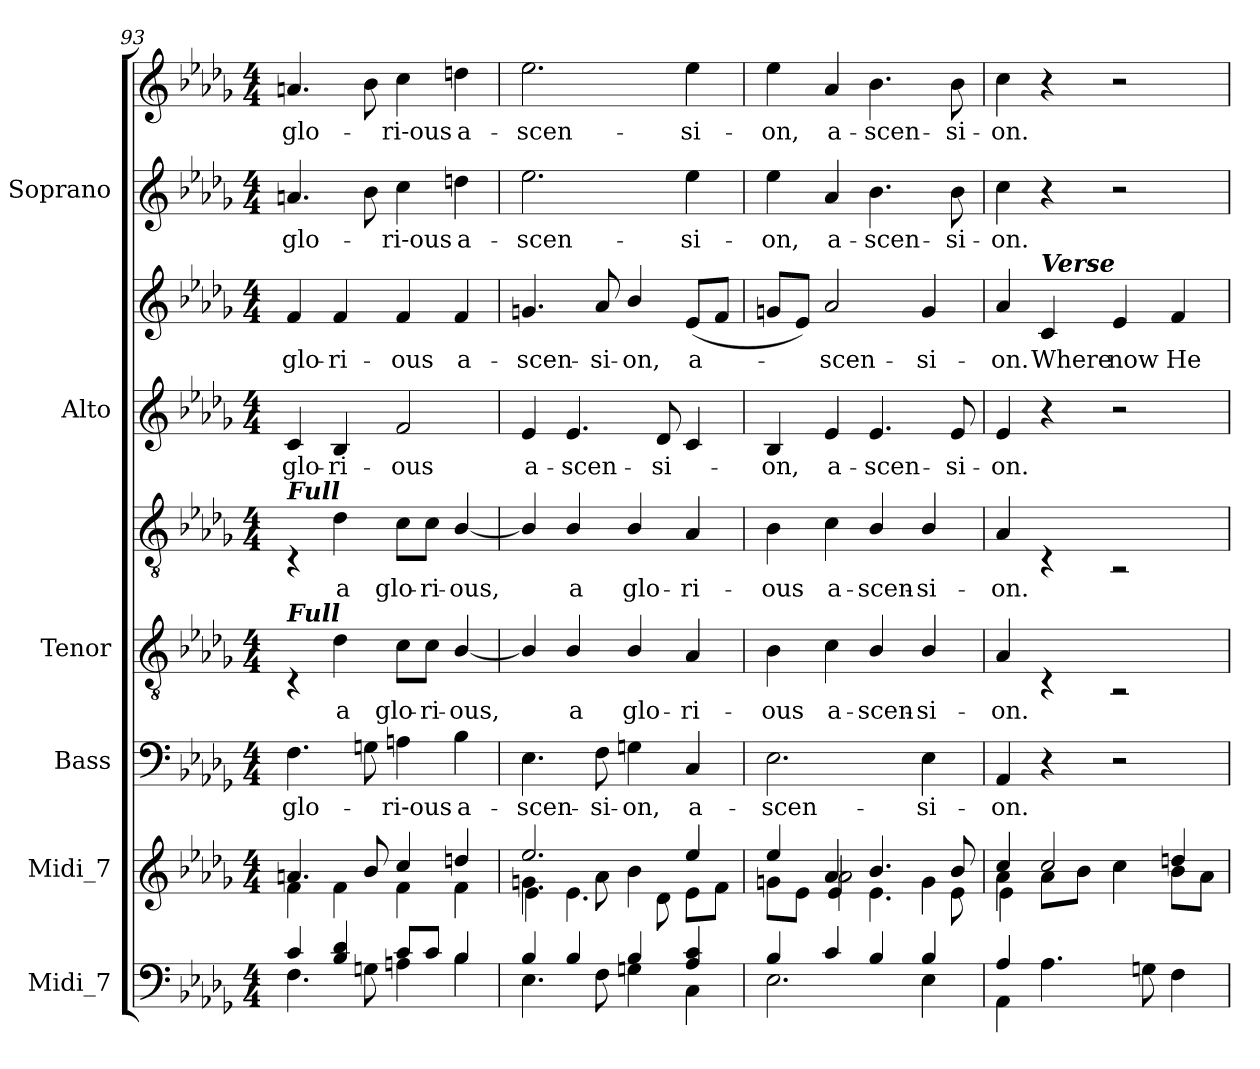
**kern	**kern	**kern	**text	**kern	**text	**kern	**text	**kern	**text	**kern	**text	**kern	**text	**kern	**text
*part6	*part5	*part4	*part4	*part3	*part3	*part3	*part3	*part2	*part2	*part2	*part2	*part1	*part1	*part1	*part1
*staff9	*staff8	*staff7	*staff7	*staff6	*staff6	*staff5	*staff5	*staff4	*staff4	*staff3	*staff3	*staff2	*staff2	*staff1	*staff1
*I"Midi_7	*I"Midi_7	*I"Bass	*	*I"Tenor	*	*	*	*I"Alto	*	*	*	*I"Soprano	*	*	*
*	*	*I'B	*	*I'T	*	*	*	*I'A	*	*	*	*I'S	*	*	*
!!LO:LB:g=z
*clefF4	*clefG2	*clefF4	*	*clefGv2	*	*clefGv2	*	*clefG2	*	*clefG2	*	*clefG2	*	*clefG2	*
*k[b-e-a-d-g-]	*k[b-e-a-d-g-]	*k[b-e-a-d-g-]	*	*k[b-e-a-d-g-]	*	*k[b-e-a-d-g-]	*	*k[b-e-a-d-g-]	*	*k[b-e-a-d-g-]	*	*k[b-e-a-d-g-]	*	*k[b-e-a-d-g-]	*
*D-:	*D-:	*D-:	*	*D-:	*	*D-:	*	*D-:	*	*D-:	*	*D-:	*	*D-:	*
*M4/4	*M4/4	*M4/4	*	*M4/4	*	*M4/4	*	*M4/4	*	*M4/4	*	*M4/4	*	*M4/4	*
=93	=93	=93	=93	=93	=93	=93	=93	=93	=93	=93	=93	=93	=93	=93	=93
*^	*^	*	*	*	*	*	*	*	*	*	*	*	*	*	*
*	*	*	*^	*	*	*	*	*	*	*	*	*	*	*	*	*	*
!	!	!	!	!	!	!	!	!	!LO:TX:a:Bi:t=Full	!	!	!	!	!	!	!	!	!
!	!	!	!	!	!	!	!LO:TX:a:Bi:t=Full	!	!	!	!	!	!	!	!	!	!	!
!	!	!	!	!	!	!LO:LY:b	!	!	!	!	!	!LO:LY:b	!	!LO:LY:b	!	!LO:LY:b	!	!LO:LY:b
4c/	4.F\	4.an/	4f\	1ryy	4.F	glo-	4rBB	.	4rBB	.	4c	-glo-	4f	glo-	4.an	glo-	4.an	glo-
!	!	!	!	!	!	!	!	!LO:LY:b	!	!LO:LY:b	!	!LO:LY:b	!	!LO:LY:b	!	!	!	!
4B-/ 4d-/	.	.	4f\	.	.	.	4d-	a	4d-	a	4B-	-ri-	4f	-ri-	.	.	.	.
.	8Gn\	8b-/	.	.	8Gn	.	.	.	.	.	.	.	.	.	8b-	.	8b-	.
!	!	!	!	!	!	!LO:LY:b	!	!LO:LY:b	!	!LO:LY:b	!	!LO:LY:b	!	!LO:LY:b	!	!LO:LY:b	!	!LO:LY:b
8c/L	4An\	4cc/	4f\	.	4An	-ri-ous	8c\L	glo-	8c\L	glo-	2f	-ous	4f	-ous	4cc	-ri-ous	4cc	-ri-ous
!	!	!	!	!	!	!	!	!LO:LY:b	!	!LO:LY:b	!	!	!	!	!	!	!	!
8c/J	.	.	.	.	.	.	8c\J	-ri-	8c\J	-ri-	.	.	.	.	.	.	.	.
!	!	!	!	!	!	!LO:LY:b	!	!LO:LY:b	!	!LO:LY:b	!	!	!	!LO:LY:b	!	!LO:LY:b	!	!LO:LY:b
4B-/	4B-\	4ddn/	4f\	.	4B-	a-	[4B-/	-ous,	[4B-/	-ous,	.	.	4f	a-	4ddn	a-	4ddn	a-
=94	=94	=94	=94	=94	=94	=94	=94	=94	=94	=94	=94	=94	=94	=94	=94	=94	=94	=94
!	!	!	!	!	!	!LO:LY:b	!	!	!	!	!	!LO:LY:b	!	!LO:LY:b	!	!LO:LY:b	!	!LO:LY:b
4B-/	4.E-\	2.ee-/	4.gn\	4e-\	4.E-	-scen-	4B-/]	.	4B-/]	.	4e-	a-	4.gn	scen-	2.ee-	-scen-	2.ee-	-scen-
!	!	!	!	!	!	!	!	!LO:LY:b	!	!LO:LY:b	!	!LO:LY:b	!	!	!	!	!	!
4B-/	.	.	.	4.e-\	.	.	4B-/	a	4B-/	a	4.e-	-scen-	.	.	.	.	.	.
!	!	!	!	!	!	!LO:LY:b	!	!	!	!	!	!	!	!LO:LY:b	!	!	!	!
.	8F\	.	8a-\	.	8F	-si-	.	.	.	.	.	.	8a-	-si-	.	.	.	.
!	!	!	!	!	!	!LO:LY:b	!	!LO:LY:b	!	!LO:LY:b	!	!	!	!LO:LY:b	!	!	!	!
4B-/	4Gn\	.	4b-\	.	4Gn	-on,	4B-/	glo-	4B-/	glo-	.	.	4b-/	-on,	.	.	.	.
!	!	!	!	!	!	!	!	!	!	!	!	!LO:LY:b	!	!	!	!	!	!
.	.	.	.	8d-\	.	.	.	.	.	.	8d-L	-si-	.	.	.	.	.	.
!	!	!	!	!	!	!LO:LY:b	!	!LO:LY:b	!	!LO:LY:b	!	!	!	!LO:LY:b	!	!LO:LY:b	!	!LO:LY:b
4A-/ 4c/	4C\	4ee-/	8e-\L	4ryy	4C	a-	4A-	-ri-	4A-	-ri-	4c	.	(<8e-L	a-	4ee-	-si-	4ee-	-si-
.	.	.	8f\J	.	.	.	.	.	.	.	.	.	8fJ	.	.	.	.	.
=95	=95	=95	=95	=95	=95	=95	=95	=95	=95	=95	=95	=95	=95	=95	=95	=95	=95	=95
!	!	!	!	!	!	!LO:LY:b	!	!LO:LY:b	!	!LO:LY:b	!	!LO:LY:b	!	!	!	!LO:LY:b	!	!LO:LY:b
4B-/	2.E-\	4ee-/	8gn\L	4ryy	2.E-	-scen-	4B-	-ous	4B-	-ous	4B-	-on,	8gn	.	4ee-	-on,	4ee-	-on,
.	.	.	8e-\J	.	.	.	.	.	.	.	.	.	8e-J)	.	.	.	.	.
!	!	!	!	!	!	!	!	!LO:LY:b	!	!LO:LY:b	!	!LO:LY:b	!	!LO:LY:b	!	!LO:LY:b	!	!LO:LY:b
4c/	.	4a-/	2a-\	4e-/	.	.	4c	a-	4c	a-	4e-	a-	2a-	scen-	4a-	a-	4a-	a-
!	!	!	!	!	!	!	!	!LO:LY:b	!	!LO:LY:b	!	!LO:LY:b	!	!	!	!LO:LY:b	!	!LO:LY:b
4B-/	.	4.b-/	.	4.e-\	.	.	4B-/	-scen-	4B-/	-scen-	4.e-	-scen-	.	.	4.b-	-scen-	4.b-	-scen-
!	!	!	!	!	!	!LO:LY:b	!	!LO:LY:b	!	!LO:LY:b	!	!	!	!LO:LY:b	!	!	!	!
4B-/	4E-\	.	4g\	.	4E-	-si-	4B-/	-si-	4B-/	-si-	.	.	4g	-si-	.	.	.	.
!	!	!	!	!	!	!	!	!	!	!	!	!LO:LY:b	!	!	!	!LO:LY:b	!	!LO:LY:b
.	.	8b-/	.	8e-\	.	.	.	.	.	.	8e-	-si-	.	.	8b-	-si-	8b-	-si-
=96	=96	=96	=96	=96	=96	=96	=96	=96	=96	=96	=96	=96	=96	=96	=96	=96	=96	=96
!	!	!	!	!	!	!LO:LY:b	!	!LO:LY:b	!	!LO:LY:b	!	!LO:LY:b	!	!LO:LY:b	!	!LO:LY:b	!	!LO:LY:b
4A-/	4AA-\	4cc/	4a-\	4e-\	4AA-	-on.	4A-	-on.	4A-	-on.	4e-	on.	4a-	-on.	4cc	-on.	4cc	-on.
!	!	!	!	!	!	!	!	!	!	!	!	!	!LO:TX:a:Bi:t=Verse	!	!	!	!	!
!	!	!	!	!	!	!	!	!	!	!	!	!	!	!LO:LY:b	!	!	!	!
4ryy	4.A-\	2cc/	8a-\L	4ryy	4r	.	4rBB	.	4rBB	.	4r	.	4c	Where	4r	.	4r	.
.	.	.	8b-\J	.	.	.	.	.	.	.	.	.	.	.	.	.	.	.
!	!	!	!	!	!	!	!	!	!	!	!	!	!	!LO:LY:b	!	!	!	!
2ryy	.	.	4cc\	2ryy	2r	.	2rBB	.	2rBB	.	2r	.	4e-	now	2r	.	2r	.
.	8Gn\	.	.	.	.	.	.	.	.	.	.	.	.	.	.	.	.	.
!	!	!	!	!	!	!	!	!	!	!	!	!	!	!LO:LY:b	!	!	!	!
.	4F\	4ddn/	8b-\L	.	.	.	.	.	.	.	.	.	4f	He	.	.	.	.
.	.	.	8a-\J	.	.	.	.	.	.	.	.	.	.	.	.	.	.	.
*v	*v	*	*	*	*	*	*	*	*	*	*	*	*	*	*	*	*	*
*	*v	*v	*v	*	*	*	*	*	*	*	*	*	*	*	*	*	*
=	=	=	=	=	=	=	=	=	=	=	=	=	=	=	=
*-	*-	*-	*-	*-	*-	*-	*-	*-	*-	*-	*-	*-	*-	*-	*-
